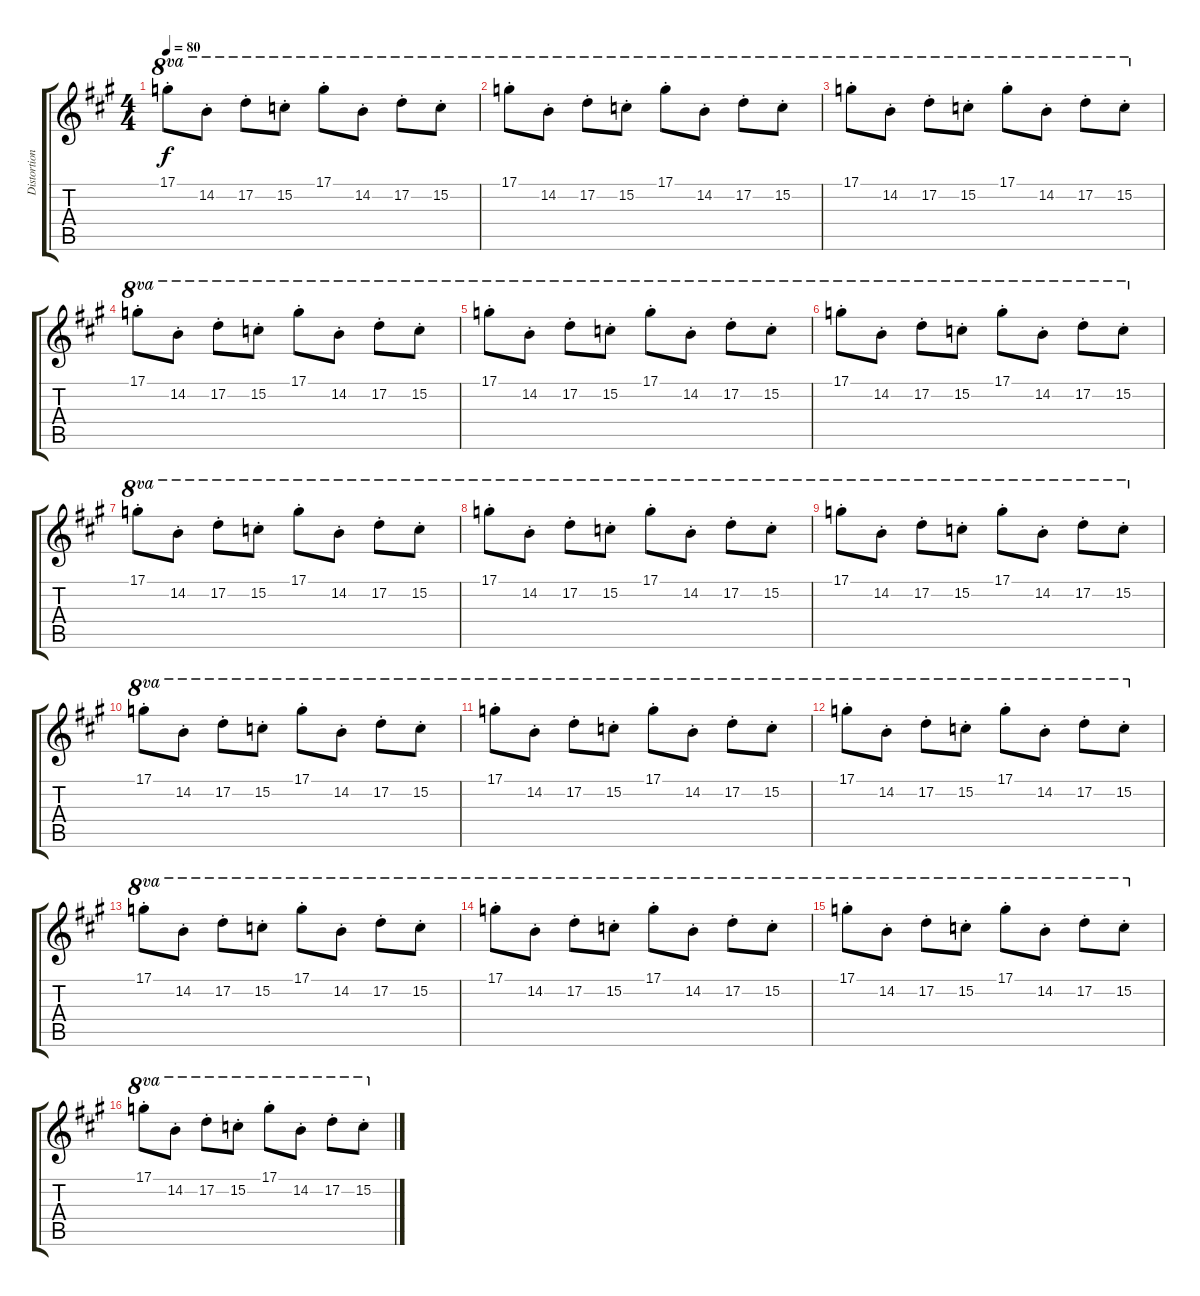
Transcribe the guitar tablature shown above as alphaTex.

\track ("Distortion" "Distortion") {instrument distortionguitar}
\staff {score tabs}
\tuning (D4 A3 F3 C3 G2 D2) {hide}
\ts (4 4)
\tempo 80
\clef g2
\ks a
17.1{st}.8{ot 8va dy f} 14.2{st}.8{ot 8va} 17.2{st}.8{ot 8va} 15.2{st}.8{ot 8va} 17.1{st}.8{ot 8va} 14.2{st}.8{ot 8va} 17.2{st}.8{ot 8va} 15.2{st}.8{ot 8va} |
17.1{st}.8{ot 8va} 14.2{st}.8{ot 8va} 17.2{st}.8{ot 8va} 15.2{st}.8{ot 8va} 17.1{st}.8{ot 8va} 14.2{st}.8{ot 8va} 17.2{st}.8{ot 8va} 15.2{st}.8{ot 8va} |
17.1{st}.8{ot 8va} 14.2{st}.8{ot 8va} 17.2{st}.8{ot 8va} 15.2{st}.8{ot 8va} 17.1{st}.8{ot 8va} 14.2{st}.8{ot 8va} 17.2{st}.8{ot 8va} 15.2{st}.8{ot 8va} |
17.1{st}.8{ot 8va} 14.2{st}.8{ot 8va} 17.2{st}.8{ot 8va} 15.2{st}.8{ot 8va} 17.1{st}.8{ot 8va} 14.2{st}.8{ot 8va} 17.2{st}.8{ot 8va} 15.2{st}.8{ot 8va} |
17.1{st}.8{ot 8va} 14.2{st}.8{ot 8va} 17.2{st}.8{ot 8va} 15.2{st}.8{ot 8va} 17.1{st}.8{ot 8va} 14.2{st}.8{ot 8va} 17.2{st}.8{ot 8va} 15.2{st}.8{ot 8va} |
17.1{st}.8{ot 8va} 14.2{st}.8{ot 8va} 17.2{st}.8{ot 8va} 15.2{st}.8{ot 8va} 17.1{st}.8{ot 8va} 14.2{st}.8{ot 8va} 17.2{st}.8{ot 8va} 15.2{st}.8{ot 8va} |
17.1{st}.8{ot 8va} 14.2{st}.8{ot 8va} 17.2{st}.8{ot 8va} 15.2{st}.8{ot 8va} 17.1{st}.8{ot 8va} 14.2{st}.8{ot 8va} 17.2{st}.8{ot 8va} 15.2{st}.8{ot 8va} |
17.1{st}.8{ot 8va} 14.2{st}.8{ot 8va} 17.2{st}.8{ot 8va} 15.2{st}.8{ot 8va} 17.1{st}.8{ot 8va} 14.2{st}.8{ot 8va} 17.2{st}.8{ot 8va} 15.2{st}.8{ot 8va} |
17.1{st}.8{ot 8va} 14.2{st}.8{ot 8va} 17.2{st}.8{ot 8va} 15.2{st}.8{ot 8va} 17.1{st}.8{ot 8va} 14.2{st}.8{ot 8va} 17.2{st}.8{ot 8va} 15.2{st}.8{ot 8va} |
17.1{st}.8{ot 8va} 14.2{st}.8{ot 8va} 17.2{st}.8{ot 8va} 15.2{st}.8{ot 8va} 17.1{st}.8{ot 8va} 14.2{st}.8{ot 8va} 17.2{st}.8{ot 8va} 15.2{st}.8{ot 8va} |
17.1{st}.8{ot 8va} 14.2{st}.8{ot 8va} 17.2{st}.8{ot 8va} 15.2{st}.8{ot 8va} 17.1{st}.8{ot 8va} 14.2{st}.8{ot 8va} 17.2{st}.8{ot 8va} 15.2{st}.8{ot 8va} |
17.1{st}.8{ot 8va} 14.2{st}.8{ot 8va} 17.2{st}.8{ot 8va} 15.2{st}.8{ot 8va} 17.1{st}.8{ot 8va} 14.2{st}.8{ot 8va} 17.2{st}.8{ot 8va} 15.2{st}.8{ot 8va} |
17.1{st}.8{ot 8va} 14.2{st}.8{ot 8va} 17.2{st}.8{ot 8va} 15.2{st}.8{ot 8va} 17.1{st}.8{ot 8va} 14.2{st}.8{ot 8va} 17.2{st}.8{ot 8va} 15.2{st}.8{ot 8va} |
17.1{st}.8{ot 8va} 14.2{st}.8{ot 8va} 17.2{st}.8{ot 8va} 15.2{st}.8{ot 8va} 17.1{st}.8{ot 8va} 14.2{st}.8{ot 8va} 17.2{st}.8{ot 8va} 15.2{st}.8{ot 8va} |
17.1{st}.8{ot 8va} 14.2{st}.8{ot 8va} 17.2{st}.8{ot 8va} 15.2{st}.8{ot 8va} 17.1{st}.8{ot 8va} 14.2{st}.8{ot 8va} 17.2{st}.8{ot 8va} 15.2{st}.8{ot 8va} |
17.1{st}.8{ot 8va} 14.2{st}.8{ot 8va} 17.2{st}.8{ot 8va} 15.2{st}.8{ot 8va} 17.1{st}.8{ot 8va} 14.2{st}.8{ot 8va} 17.2{st}.8{ot 8va} 15.2{st}.8{ot 8va}
